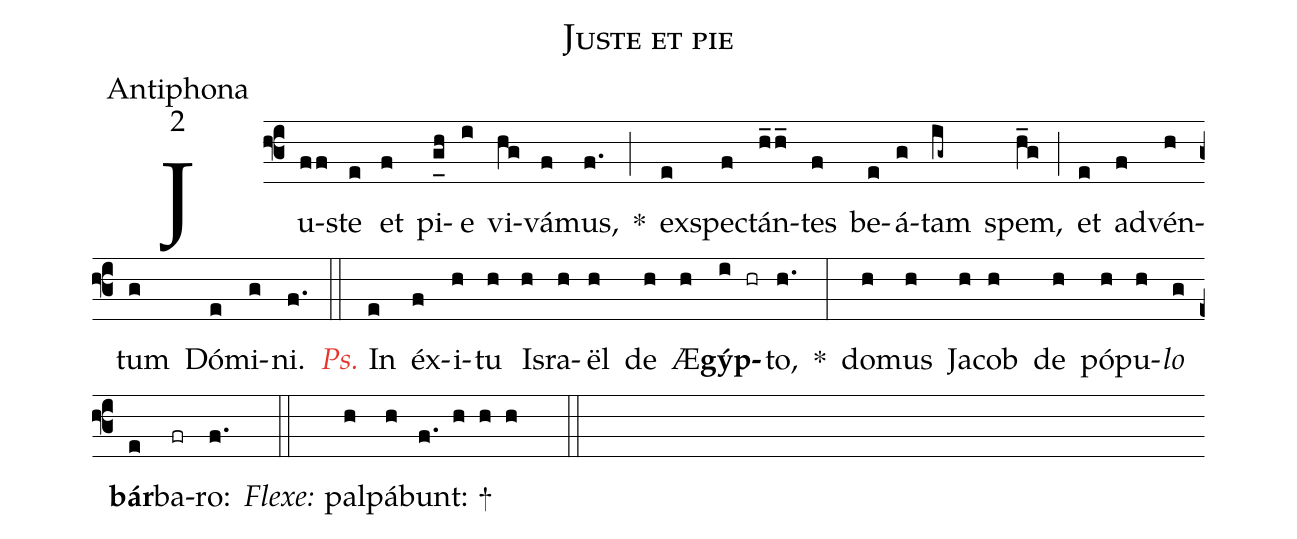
name:Juste et pie;
office-part:Antiphona;
mode:2;
%%
(f3) Ju(ff)ste(e) et(f) pi(g_[uh:l]h)e(i) vi(hg)vá(f)mus,(f.) <sp>*</sp>(;) ex(e)spe(f)ctán(h_2h_)tes(f) be(e)á(g)tam(ig~) spem,(h_g) (;) et(e) ad(f)vén(h)tum(g) Dó(e)mi(g)ni.(f.) (::)

<i><c>Ps.</c></i> In(e) éx(f)i(h)tu(h) Is(h)ra(h)ël(h) de(h) Æ(h)<b>gýp</b>(i hr)to,(h.) <sp>*</sp>(:) do(h)mus(h) Ja(h)cob(h) de(h) pó(h)pu(h)<i>lo</i>(g) <b>bár</b>(e)ba(fr)ro:(f.) (::)
<i>Flexe:</i>  p{a}l(h)pá(h)bunt: <sp>+</sp>(f. h h h  ::)
